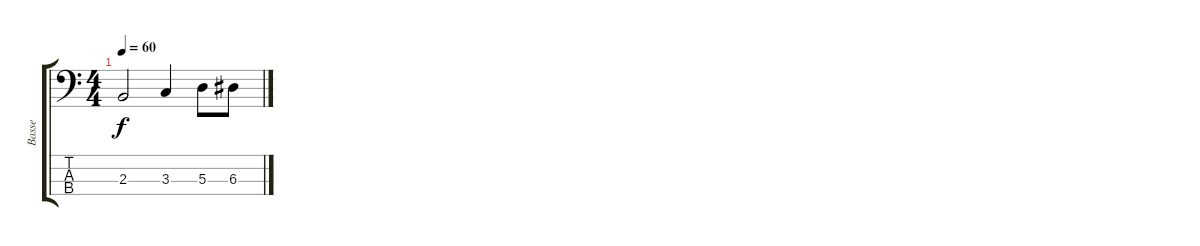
\track ("Basse" "Basse") {instrument acousticbass}
\staff {score tabs}
\tuning (G2 D2 A1 E1) {hide}
\ts (4 4)
\tempo 60
\clef f4
\ks c
2.3.2{dy f volume 0} 3.3.4 5.3.8 6.3.8
